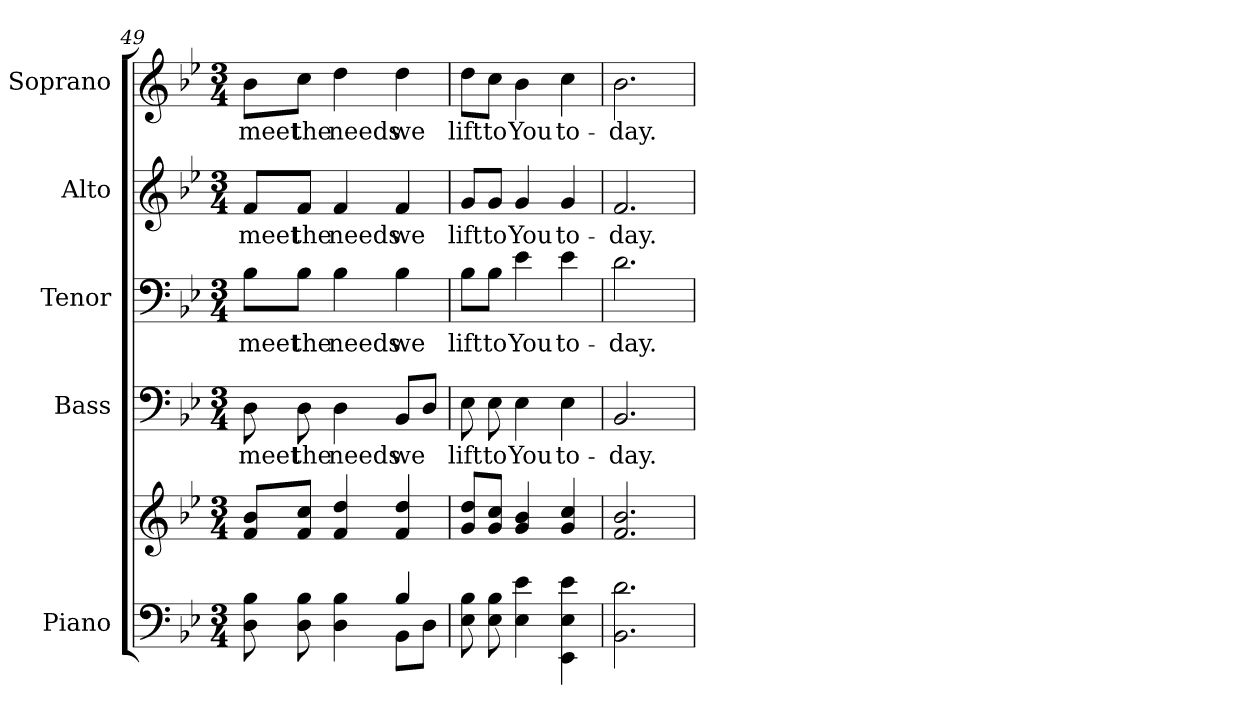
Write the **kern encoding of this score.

**kern	**kern	**kern	**text	**kern	**text	**kern	**text	**kern	**text
*part5	*part5	*part4	*part4	*part3	*part3	*part2	*part2	*part1	*part1
*staff6	*staff5	*staff4	*staff4	*staff3	*staff3	*staff2	*staff2	*staff1	*staff1
*I"Piano	*	*I"Bass	*	*I"Tenor	*	*I"Alto	*	*I"Soprano	*
*I'Pno.	*	*I'B.	*	*I'T.	*	*I'A.	*	*I'S.	*
!!LO:PB:g=z
*clefF4	*clefG2	*clefF4	*	*clefF4	*	*clefG2	*	*clefG2	*
*k[b-e-]	*k[b-e-]	*k[b-e-]	*	*k[b-e-]	*	*k[b-e-]	*	*k[b-e-]	*
*B-:	*B-:	*B-:	*	*B-:	*	*B-:	*	*B-:	*
*M3/4	*M3/4	*M3/4	*	*M3/4	*	*M3/4	*	*M3/4	*
=49	=49	=49	=49	=49	=49	=49	=49	=49	=49
*^	*	*	*	*	*	*	*	*	*
!	!	!	!	!LO:LY:b:color=#000000	!	!	!	!	!	!
!	!	!	!	!	!	!LO:LY:b:color=#000000	!	!	!	!
!	!	!	!	!	!	!	!	!LO:LY:b:color=#000000	!	!
!	!	!	!	!	!	!	!	!	!	!LO:LY:b:color=#000000
8Di\ 8B-i	2ryy	8fi/ 8b-i/L	8Di\	meet	8B-i\L	meet	8fi/L	meet	8b-i\L	meet
!	!	!	!	!LO:LY:b:color=#000000	!	!	!	!	!	!
!	!	!	!	!	!	!LO:LY:b:color=#000000	!	!	!	!
!	!	!	!	!	!	!	!	!LO:LY:b:color=#000000	!	!
!	!	!	!	!	!	!	!	!	!	!LO:LY:b:color=#000000
8Di\ 8B-i	.	8fi/ 8cci/J	8Di\	the	8B-i\J	the	8fi/J	the	8cci\J	the
!	!	!	!	!LO:LY:b:color=#000000	!	!	!	!	!	!
!	!	!	!	!	!	!LO:LY:b:color=#000000	!	!	!	!
!	!	!	!	!	!	!	!	!LO:LY:b:color=#000000	!	!
!	!	!	!	!	!	!	!	!	!	!LO:LY:b:color=#000000
4Di\ 4B-i	.	4fi/ 4ddi	4Di\	needs	4B-i\	needs	4fi/	needs	4ddi\	needs
!	!	!	!	!LO:LY:b:color=#000000	!	!	!	!	!	!
!	!	!	!	!	!	!LO:LY:b:color=#000000	!	!	!	!
!	!	!	!	!	!	!	!	!LO:LY:b:color=#000000	!	!
!	!	!	!	!	!	!	!	!	!	!LO:LY:b:color=#000000
4B-i/	8BB-i\L	4fi/ 4ddi	8BB-i/L	we	4B-i\	we	4fi/	we	4ddi\	we
.	8Di\J	.	8Di/J	.	.	.	.	.	.	.
*v	*v	*	*	*	*	*	*	*	*	*
=50	=50	=50	=50	=50	=50	=50	=50	=50	=50
*^	*	*	*	*	*	*	*	*	*
!	!	!	!	!LO:LY:b:color=#000000	!	!	!	!	!	!
*v	*v	*	*	*	*	*	*	*	*	*
*^	*	*	*	*	*	*	*	*	*
!	!	!	!	!	!	!LO:LY:b:color=#000000	!	!	!	!
*v	*v	*	*	*	*	*	*	*	*	*
*^	*	*	*	*	*	*	*	*	*
!	!	!	!	!	!	!	!	!LO:LY:b:color=#000000	!	!
*v	*v	*	*	*	*	*	*	*	*	*
*^	*	*	*	*	*	*	*	*	*
!	!	!	!	!	!	!	!	!	!	!LO:LY:b:color=#000000
*v	*v	*	*	*	*	*	*	*	*	*
8E-i\ 8B-i	8gi/ 8ddi/L	8E-i\	lift	8B-i\L	lift	8gi/L	lift	8ddi\L	lift
!	!	!	!LO:LY:b:color=#000000	!	!	!	!	!	!
!	!	!	!	!	!LO:LY:b:color=#000000	!	!	!	!
!	!	!	!	!	!	!	!LO:LY:b:color=#000000	!	!
!	!	!	!	!	!	!	!	!	!LO:LY:b:color=#000000
8E-i\ 8B-i	8gi/ 8cci/J	8E-i\	to	8B-i\J	to	8gi/J	to	8cci\J	to
!	!	!	!LO:LY:b:color=#000000	!	!	!	!	!	!
!	!	!	!	!	!LO:LY:b:color=#000000	!	!	!	!
!	!	!	!	!	!	!	!LO:LY:b:color=#000000	!	!
!	!	!	!	!	!	!	!	!	!LO:LY:b:color=#000000
4E-i\ 4e-i	4gi/ 4b-i	4E-i\	You	4e-i\	You	4gi/	You	4b-i\	You
!	!	!	!LO:LY:b:color=#000000	!	!	!	!	!	!
!	!	!	!	!	!LO:LY:b:color=#000000	!	!	!	!
!	!	!	!	!	!	!	!LO:LY:b:color=#000000	!	!
!	!	!	!	!	!	!	!	!	!LO:LY:b:color=#000000
4EE-i\ 4E-i 4e-i	4gi/ 4cci	4E-i\	to-	4e-i\	to-	4gi/	to-	4cci\	to-
!!LO:PB:g=z
=51	=51	=51	=51	=51	=51	=51	=51	=51	=51
!	!	!	!LO:LY:b:color=#000000	!	!	!	!	!	!
!	!	!	!	!	!LO:LY:b:color=#000000	!	!	!	!
!	!	!	!	!	!	!	!LO:LY:b:color=#000000	!	!
!	!	!	!	!	!	!	!	!	!LO:LY:b:color=#000000
2.BB-i\ 2.di	2.fi/ 2.b-i	2.BB-i/	-day.	2.di\	-day.	2.fi/	-day.	2.b-i\	-day.
=	=	=	=	=	=	=	=	=	=
*-	*-	*-	*-	*-	*-	*-	*-	*-	*-
